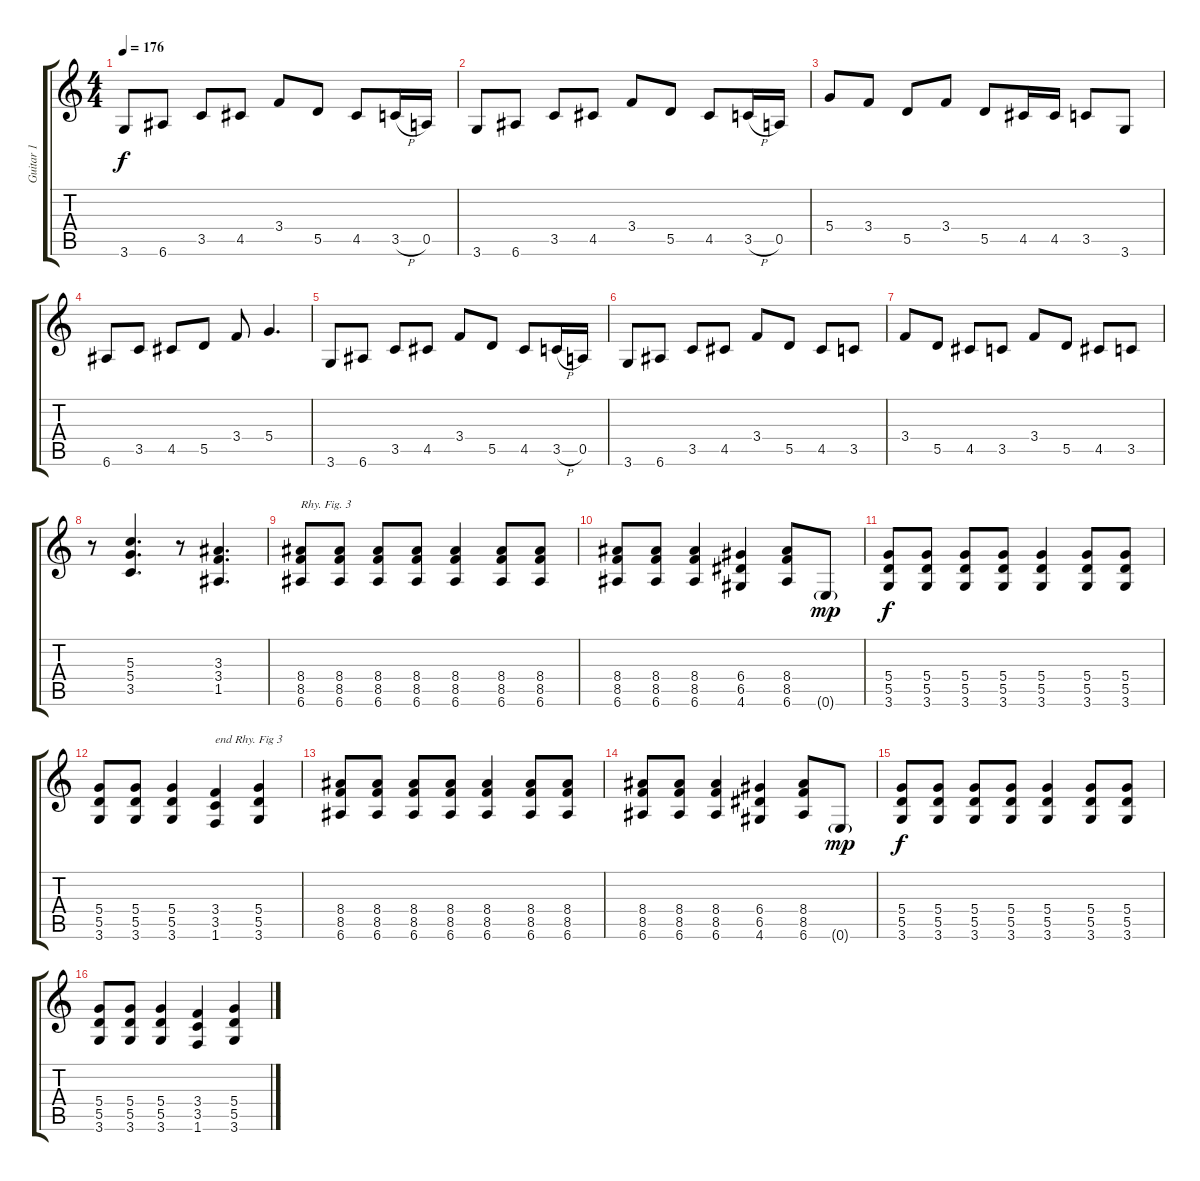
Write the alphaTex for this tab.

\track ("Guitar 1" "Guitar 1") {instrument distortionguitar}
\staff {score tabs}
\tuning (E4 B3 G3 D3 A2 E2) {hide}
\ts (4 4)
\tempo 176
\clef g2
\ks c
3.6.8{dy f} 6.6.8 3.5.8 4.5.8 3.4.8 5.5.8 4.5.8 3.5{h}.16 0.5.16 |
3.6.8 6.6.8 3.5.8 4.5.8 3.4.8 5.5.8 4.5.8 3.5{h}.16 0.5.16 |
5.4.8 3.4.8 5.5.8 3.4.8 5.5.8 4.5.16 4.5.16 3.5.8 3.6.8 |
6.6.8 3.5.8 4.5.8 5.5.8 3.4.8 5.4.4{d} |
3.6.8 6.6.8 3.5.8 4.5.8 3.4.8 5.5.8 4.5.8 3.5{h}.16 0.5.16 |
3.6.8 6.6.8 3.5.8 4.5.8 3.4.8 5.5.8 4.5.8 3.5.8 |
3.4.8 5.5.8 4.5.8 3.5.8 3.4.8 5.5.8 4.5.8 3.5.8 |
r.8 (5.3 5.4 3.5).4{d} r.8 (3.3 3.4 1.5).4{d} |
(8.4 8.5 6.6).8{txt "Rhy. Fig. 3"} (8.4 8.5 6.6).8 (8.4 8.5 6.6).8 (8.4 8.5 6.6).8 (8.4 8.5 6.6).4 (8.4 8.5 6.6).8 (8.4 8.5 6.6).8 |
(8.4 8.5 6.6).8 (8.4 8.5 6.6).8 (8.4 8.5 6.6).4 (6.4 6.5 4.6).4 (8.4 8.5 6.6).8 0.6{g}.8{dy mp} |
(5.4 5.5 3.6).8{dy f} (5.4 5.5 3.6).8 (5.4 5.5 3.6).8 (5.4 5.5 3.6).8 (5.4 5.5 3.6).4 (5.4 5.5 3.6).8 (5.4 5.5 3.6).8 |
(5.4 5.5 3.6).8 (5.4 5.5 3.6).8 (5.4 5.5 3.6).4 (3.4 3.5 1.6).4{txt "end Rhy. Fig 3"} (5.4 5.5 3.6).4 |
(8.4 8.5 6.6).8 (8.4 8.5 6.6).8 (8.4 8.5 6.6).8 (8.4 8.5 6.6).8 (8.4 8.5 6.6).4 (8.4 8.5 6.6).8 (8.4 8.5 6.6).8 |
(8.4 8.5 6.6).8 (8.4 8.5 6.6).8 (8.4 8.5 6.6).4 (6.4 6.5 4.6).4 (8.4 8.5 6.6).8 0.6{g}.8{dy mp} |
(5.4 5.5 3.6).8{dy f} (5.4 5.5 3.6).8 (5.4 5.5 3.6).8 (5.4 5.5 3.6).8 (5.4 5.5 3.6).4 (5.4 5.5 3.6).8 (5.4 5.5 3.6).8 |
(5.4 5.5 3.6).8 (5.4 5.5 3.6).8 (5.4 5.5 3.6).4 (3.4 3.5 1.6).4 (5.4 5.5 3.6).4
